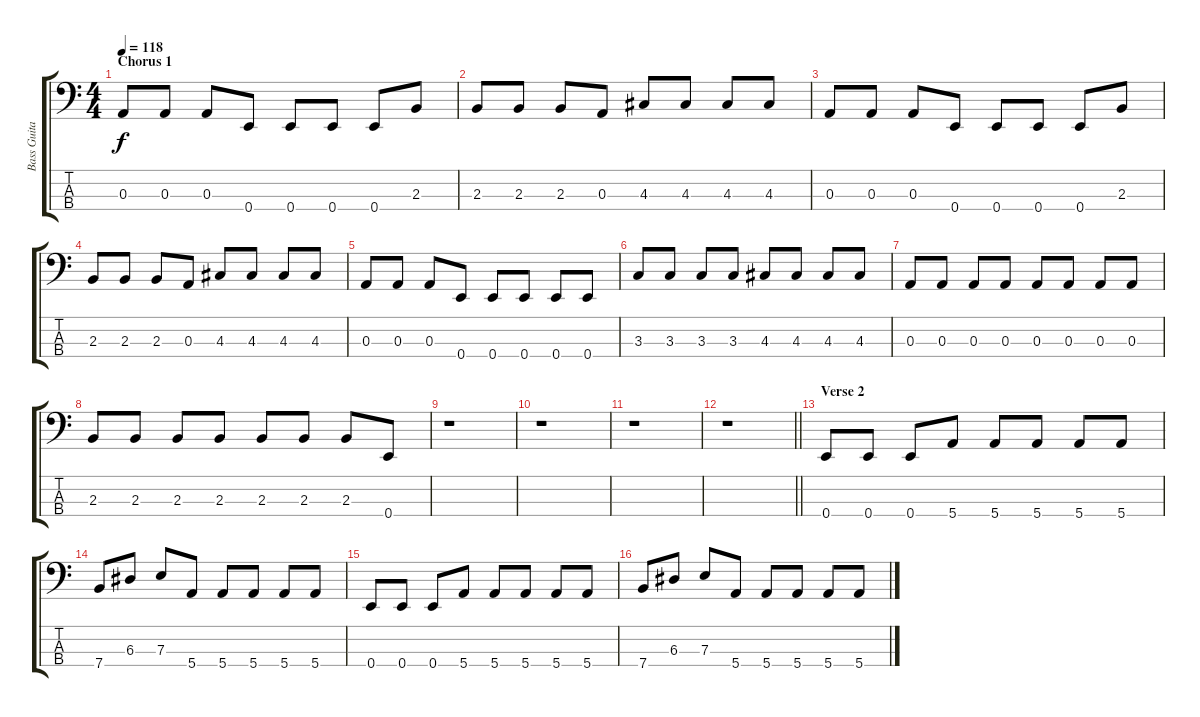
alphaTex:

\track ("Bass Guitar" "Bass Guita") {instrument electricbassfinger}
\staff {score tabs}
\tuning (G2 D2 A1 E1) {hide}
\ts (4 4)
\section ("" "Chorus 1")
\tempo 118
\clef f4
\ks c
0.3.8{dy f} 0.3.8 0.3.8 0.4.8 0.4.8 0.4.8 0.4.8 2.3.8 |
2.3.8 2.3.8 2.3.8 0.3.8 4.3.8 4.3.8 4.3.8 4.3.8 |
0.3.8 0.3.8 0.3.8 0.4.8 0.4.8 0.4.8 0.4.8 2.3.8 |
2.3.8 2.3.8 2.3.8 0.3.8 4.3.8 4.3.8 4.3.8 4.3.8 |
0.3.8 0.3.8 0.3.8 0.4.8 0.4.8 0.4.8 0.4.8 0.4.8 |
3.3.8 3.3.8 3.3.8 3.3.8 4.3.8 4.3.8 4.3.8 4.3.8 |
0.3.8 0.3.8 0.3.8 0.3.8 0.3.8 0.3.8 0.3.8 0.3.8 |
2.3.8 2.3.8 2.3.8 2.3.8 2.3.8 2.3.8 2.3.8 0.4.8 |
r.1 |
r.1 |
r.1 |
\barLineRight lightlight
r.1 |
\section ("" "Verse 2")
0.4.8 0.4.8 0.4.8 5.4.8 5.4.8 5.4.8 5.4.8 5.4.8 |
7.4.8 6.3.8 7.3.8 5.4.8 5.4.8 5.4.8 5.4.8 5.4.8 |
0.4.8 0.4.8 0.4.8 5.4.8 5.4.8 5.4.8 5.4.8 5.4.8 |
7.4.8 6.3.8 7.3.8 5.4.8 5.4.8 5.4.8 5.4.8 5.4.8
